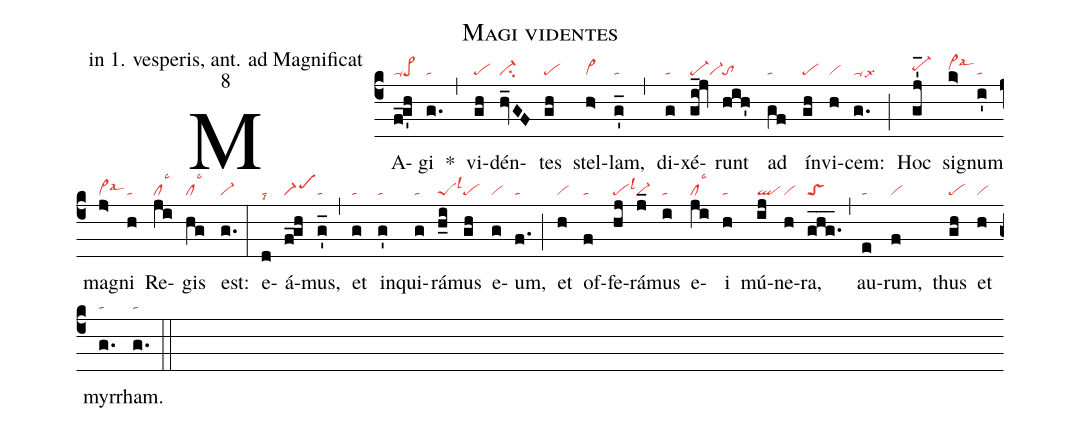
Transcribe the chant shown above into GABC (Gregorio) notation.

name: Magi videntes;
office-part: in 1. vesperis, ant. ad Magnificat;
mode: 8;
nabc-lines: 1;
%%
(c4)
MA(f_!g'h|ta-pe>)gi(g.|ta) *(,)
vi(gh|pe)dén(hv_GF|ci-)tes(gh|pe) stel(h>|vi>)lam,(g'_|ta) (,)
di(g|ta)xé(gi_!jv|pe-vi-)runt(hih'|to) ad(gf|ta) ín(gh|pe)vi(h|vi)cem:(g.|ta-lsx6) (;)
Hoc(gj'_|pe-hh) sig(k>|vi>hhlsal6)num(i'|ta) mag(j>|vi>lsal6)ni(h|ta) Re(ji|cllsc3)gis(hg|cllsc3) est:(g.|vi-) (:)
e(d|talsi8)á(f_!gh|scM1)mus,(g'_|ta) (,)
et(g|ta) in(g'|ta)qui(g|ta)rá(h_i|peSlsl3)mus(gh|pe) e(g|vi)um,(f.|ta) (;)
et(h|vi) of(f|ta)fe(hj|pelsl3)rá(j_|vi-)mus(i|ta) e(ji|cllsc3)i(h|ta) mú(ij|ql)ne(h|vi)ra,(ghg.___|toS) (,)
au(e|ta)rum,(f|vi) thus(gh|pe) et(h|vi) myr(g.|ta)rham.(g.|ta) (::)
